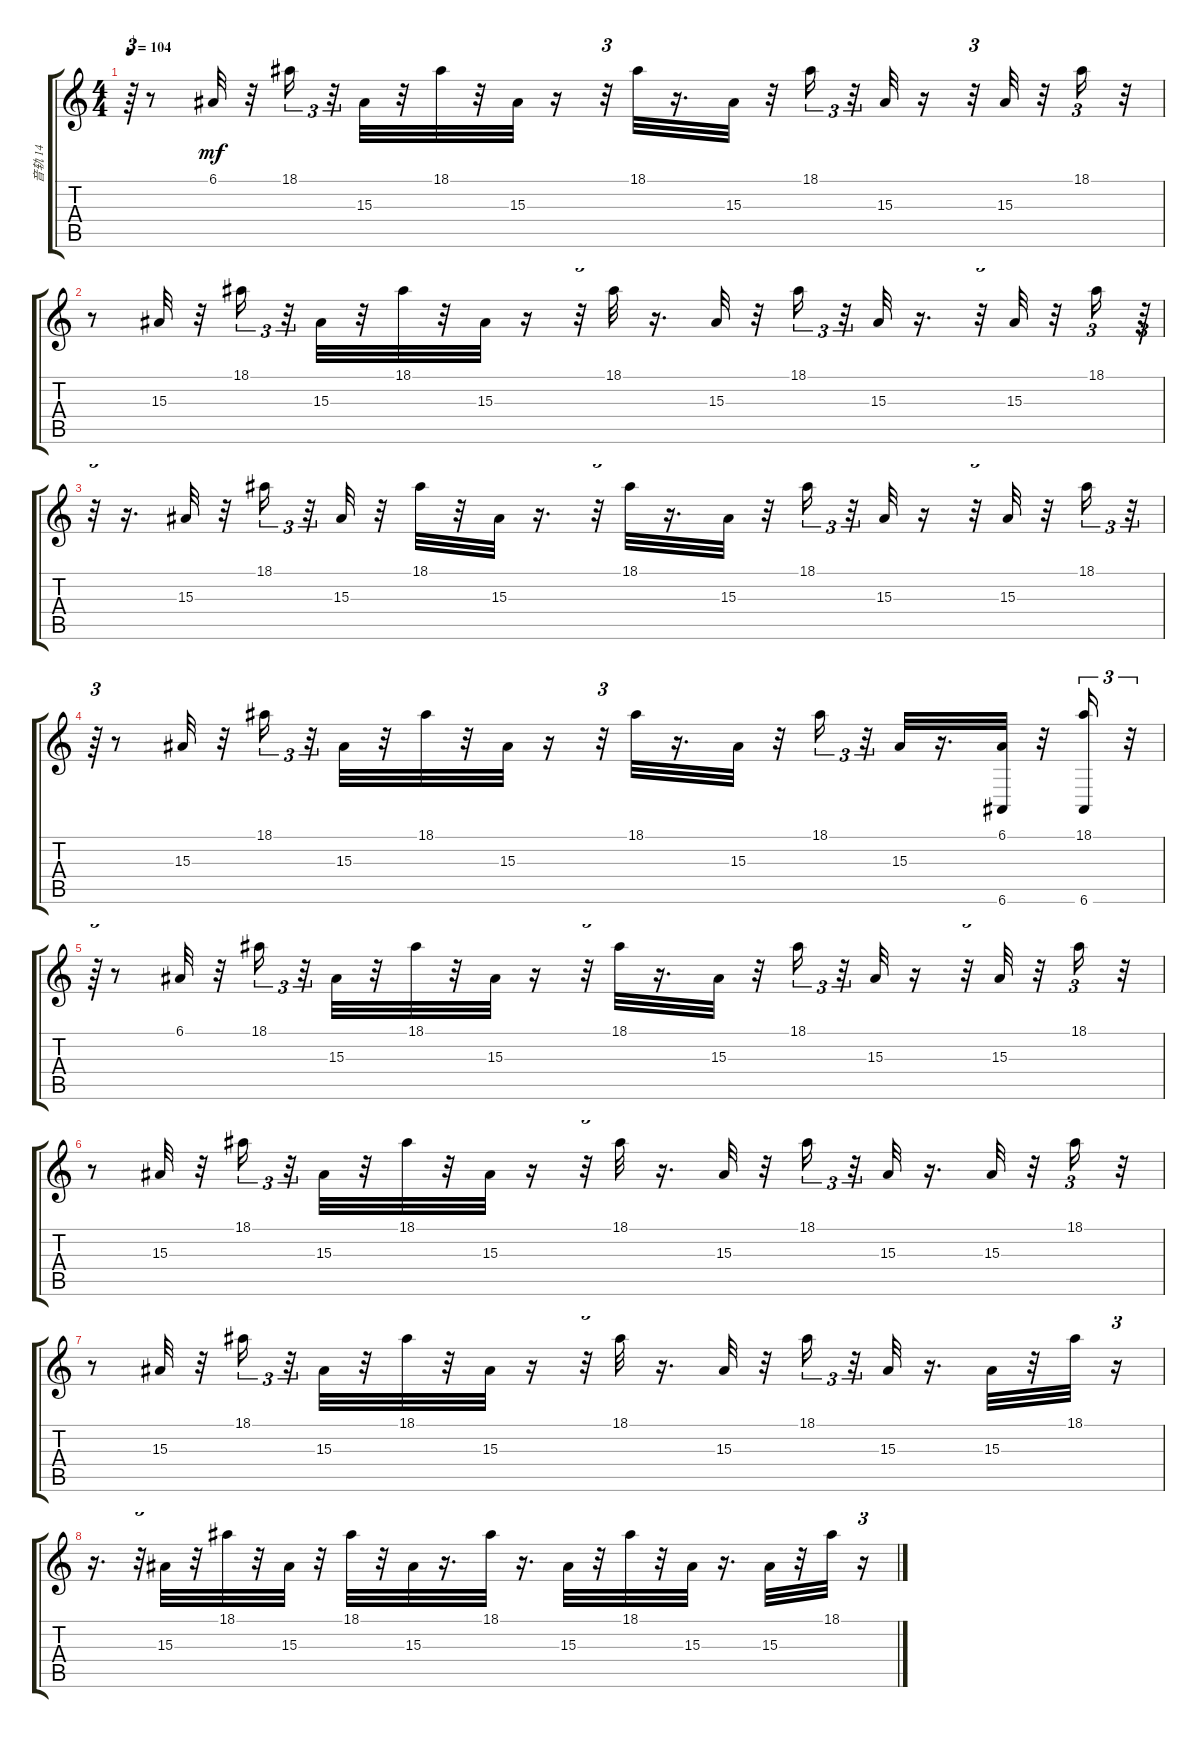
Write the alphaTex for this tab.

\track ("音轨 14" "音轨 14") {instrument telephonering}
\staff {score tabs}
\tuning (E4 B3 G3 D3 A2 E2) {hide}
\ts (4 4)
\tempo 104
\clef g2
\ks c
r.64{tu (3 2) dy mf} r.8 6.1.32 r.32 18.1.16{tu (3 2)} r.32{tu (3 2)} 15.3.32 r.32 18.1.32 r.32 15.3.32 r.16 r.32{tu (3 2)} 18.1.32 r.16{d} 15.3.32 r.32 18.1.16{tu (3 2)} r.32{tu (3 2)} 15.3.32 r.16 r.32{tu (3 2)} 15.3.32 r.32 18.1.16{tu (3 2)} r.32 |
r.8 15.3.32 r.32 18.1.16{tu (3 2)} r.32{tu (3 2)} 15.3.32 r.32 18.1.32 r.32 15.3.32 r.16 r.32{tu (3 2)} 18.1.32 r.16{d} 15.3.32 r.32 18.1.16{tu (3 2)} r.32{tu (3 2)} 15.3.32 r.16{d} r.32{tu (3 2)} 15.3.32 r.32 18.1.16{tu (3 2)} r.64{tu (3 2)} |
r.32{tu (3 2)} r.16{d} 15.3.32 r.32 18.1.16{tu (3 2)} r.32{tu (3 2)} 15.3.32 r.32 18.1.32 r.32 15.3.32 r.16{d} r.32{tu (3 2)} 18.1.32 r.16{d} 15.3.32 r.32 18.1.16{tu (3 2)} r.32{tu (3 2)} 15.3.32 r.16 r.32{tu (3 2)} 15.3.32 r.32 18.1.16{tu (3 2)} r.32{tu (3 2)} |
r.64{tu (3 2)} r.8 15.3.32 r.32 18.1.16{tu (3 2)} r.32{tu (3 2)} 15.3.32 r.32 18.1.32 r.32 15.3.32 r.16 r.32{tu (3 2)} 18.1.32 r.16{d} 15.3.32 r.32 18.1.16{tu (3 2)} r.32{tu (3 2)} 15.3.32 r.16{d} (6.1 6.6).32 r.32 (18.1 6.6).16{tu (3 2)} r.32{tu (3 2)} |
r.64{tu (3 2)} r.8 6.1.32 r.32 18.1.16{tu (3 2)} r.32{tu (3 2)} 15.3.32 r.32 18.1.32 r.32 15.3.32 r.16 r.32{tu (3 2)} 18.1.32 r.16{d} 15.3.32 r.32 18.1.16{tu (3 2)} r.32{tu (3 2)} 15.3.32 r.16 r.32{tu (3 2)} 15.3.32 r.32 18.1.16{tu (3 2)} r.32 |
r.8 15.3.32 r.32 18.1.16{tu (3 2)} r.32{tu (3 2)} 15.3.32 r.32 18.1.32 r.32 15.3.32 r.16 r.32{tu (3 2)} 18.1.32 r.16{d} 15.3.32 r.32 18.1.16{tu (3 2)} r.32{tu (3 2)} 15.3.32 r.16{d} 15.3.32 r.32 18.1.16{tu (3 2)} r.32 |
r.8 15.3.32 r.32 18.1.16{tu (3 2)} r.32{tu (3 2)} 15.3.32 r.32 18.1.32 r.32 15.3.32 r.16 r.32{tu (3 2)} 18.1.32 r.16{d} 15.3.32 r.32 18.1.16{tu (3 2)} r.32{tu (3 2)} 15.3.32 r.16{d} 15.3.32 r.32 18.1.32 r.16{tu (3 2)} |
r.16{d} r.32{tu (3 2)} 15.3.32 r.32 18.1.32 r.32 15.3.32 r.32 18.1.32 r.32 15.3.32 r.16{d} 18.1.32 r.16{d} 15.3.32 r.32 18.1.32 r.32 15.3.32 r.16{d} 15.3.32 r.32 18.1.32 r.16{tu (3 2)}
